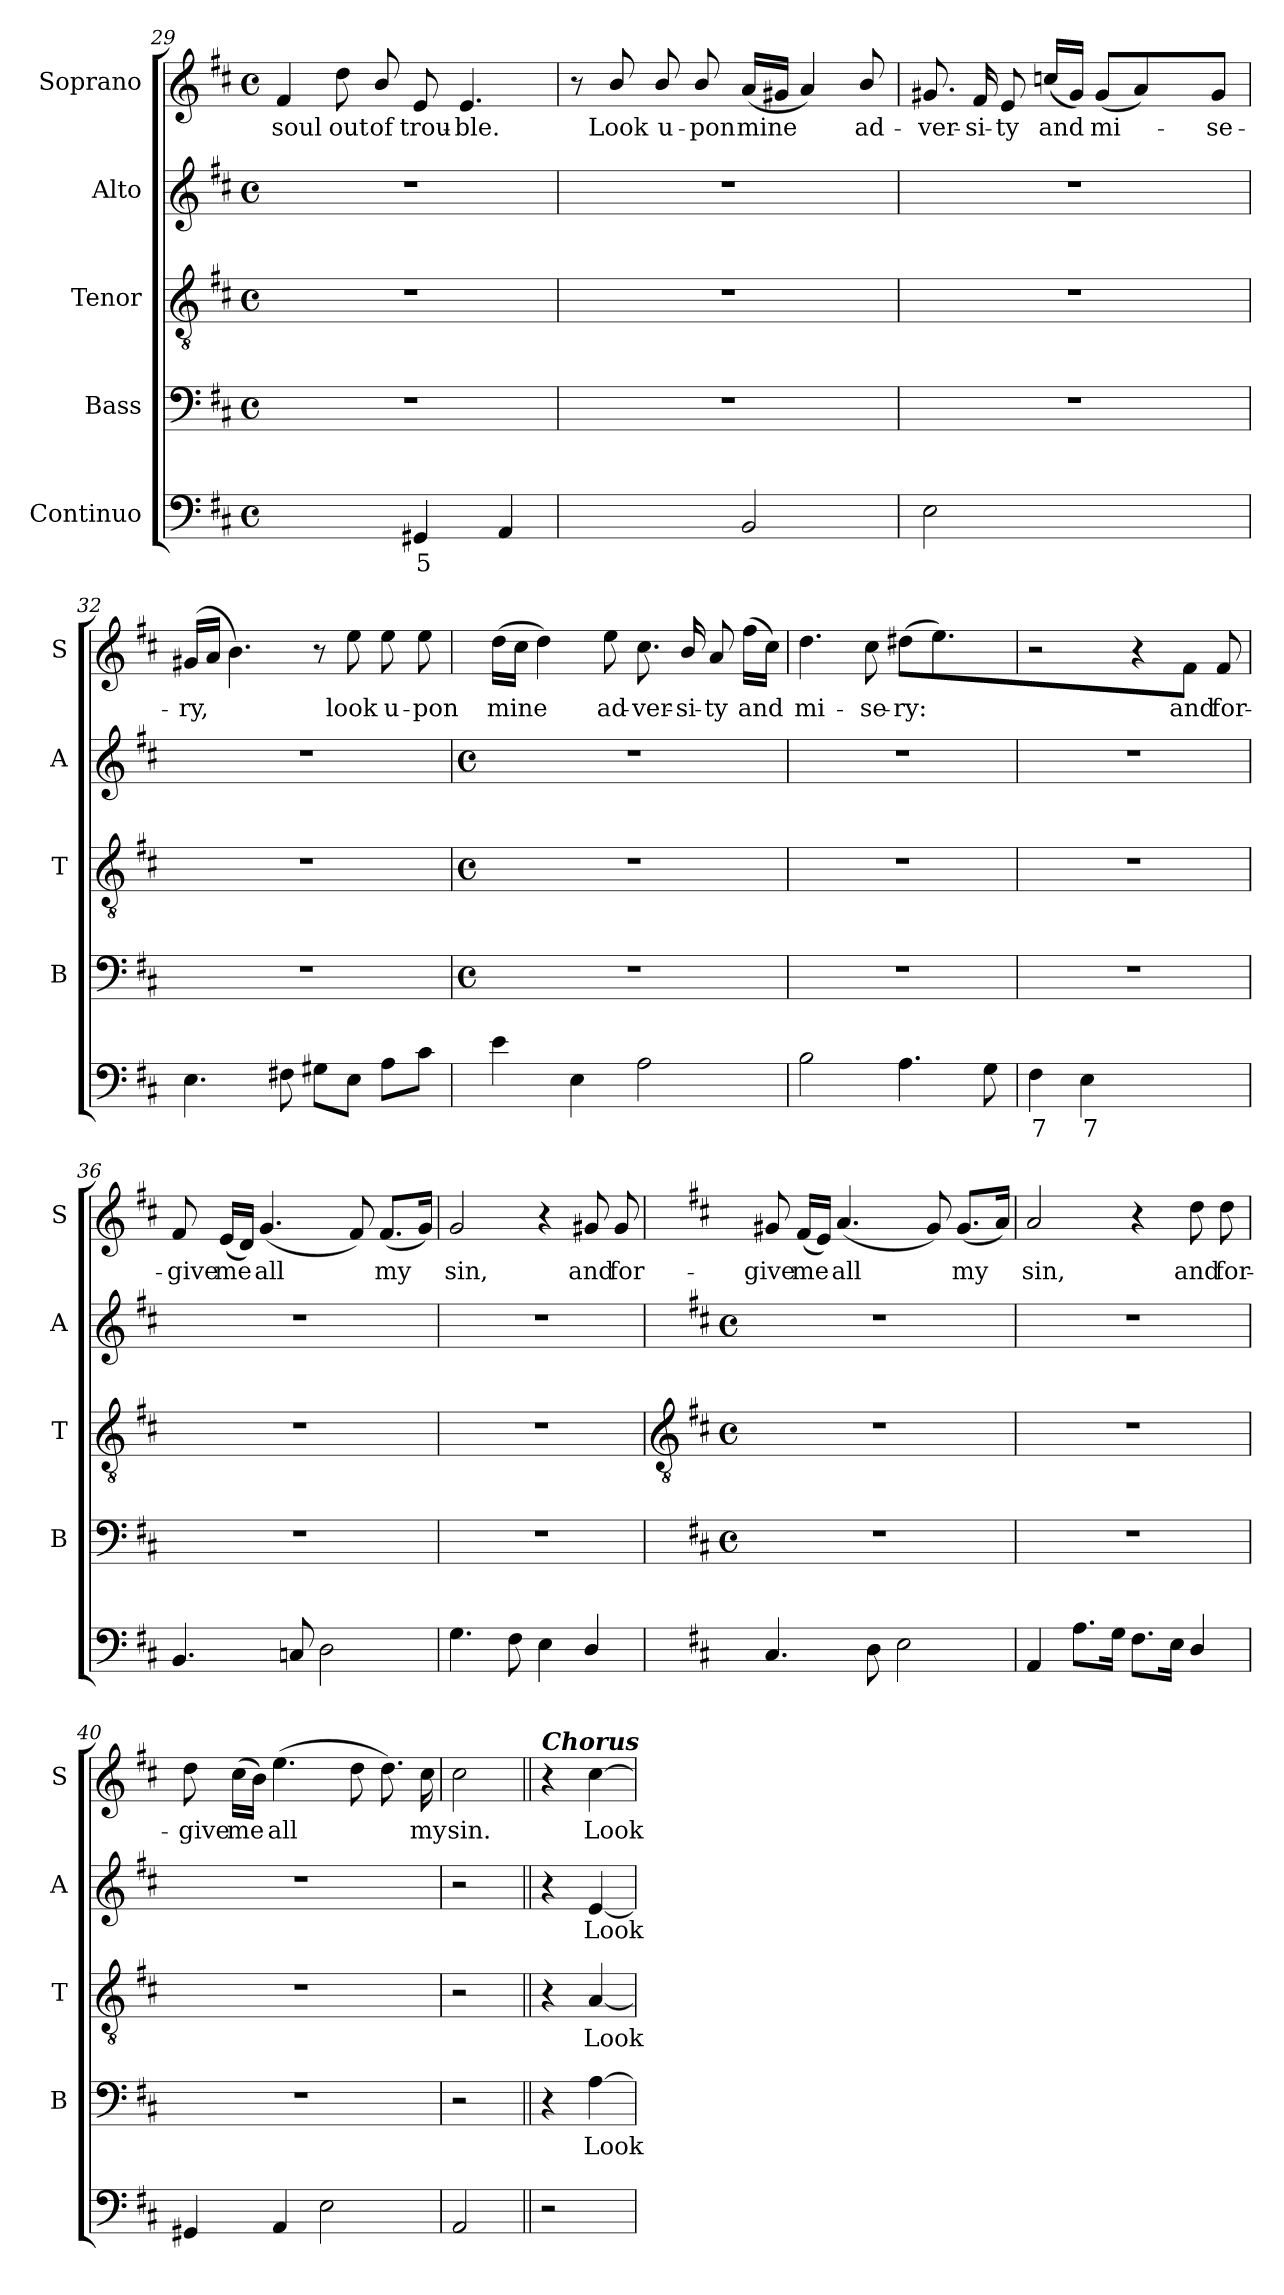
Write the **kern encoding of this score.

**kern	**text	**kern	**text	**kern	**text	**kern	**text	**kern	**text
*part5	*part5	*part4	*part4	*part3	*part3	*part2	*part2	*part1	*part1
*staff5	*staff5	*staff4	*staff4	*staff3	*staff3	*staff2	*staff2	*staff1	*staff1
*I"Continuo	*	*I"Bass	*	*I"Tenor	*	*I"Alto	*	*I"Soprano	*
*	*	*I'B	*	*I'T	*	*I'A	*	*I'S	*
!!LO:LB:g=z
*clefF4	*	*clefF4	*	*clefGv2	*	*clefG2	*	*clefG2	*
*k[f#c#]	*	*k[f#c#]	*	*k[f#c#]	*	*k[f#c#]	*	*k[f#c#]	*
*D:	*	*D:	*	*D:	*	*D:	*	*D:	*
*M4/4	*	*M4/4	*	*M4/4	*	*M4/4	*	*M4/4	*
*met(c)	*	*met(c)	*	*met(c)	*	*met(c)	*	*met(c)	*
=29	=29	=29	=29	=29	=29	=29	=29	=29	=29
!	!LO:LY:b	!	!	!	!	!	!	!	!LO:LY:b
[4BByy	4	1r	.	1r	.	1r	.	4f#	soul
!	!LO:LY:b	!	!	!	!	!	!	!	!LO:LY:b
4BByy]	3	.	.	.	.	.	.	8dd	out
!	!	!	!	!	!	!	!	!	!LO:LY:b
.	.	.	.	.	.	.	.	8b/	of
!	!LO:LY:b	!	!	!	!	!	!	!	!LO:LY:b
4GG#X	5	.	.	.	.	.	.	8e	trou-
!	!	!	!	!	!	!	!	!	!LO:LY:b
.	.	.	.	.	.	.	.	4.e	-ble.
4AA	.	.	.	.	.	.	.	.	.
=30	=30	=30	=30	=30	=30	=30	=30	=30	=30
!	!LO:LY:b	!	!	!	!	!	!	!	!
[4Eyy	4	1r	.	1r	.	1r	.	8r	.
!	!	!	!	!	!	!	!	!	!LO:LY:b
.	.	.	.	.	.	.	.	8b/	Look
!	!LO:LY:b	!	!	!	!	!	!	!	!LO:LY:b
4Eyy]	3	.	.	.	.	.	.	8b/	u-
!	!	!	!	!	!	!	!	!	!LO:LY:b
.	.	.	.	.	.	.	.	8b/	-pon
!	!	!	!	!	!	!	!	!	!LO:LY:b
2BB	.	.	.	.	.	.	.	(<16aLL	mine
.	.	.	.	.	.	.	.	16g#JJ	.
.	.	.	.	.	.	.	.	4a)	.
!	!	!	!	!	!	!	!	!	!LO:LY:b
.	.	.	.	.	.	.	.	8b/	ad-
=31	=31	=31	=31	=31	=31	=31	=31	=31	=31
!	!	!	!	!	!	!	!	!	!LO:LY:b
2E	.	1r	.	1r	.	1r	.	8.g#X	-ver-
!	!	!	!	!	!	!	!	!	!LO:LY:b
.	.	.	.	.	.	.	.	16f#	-si-
!	!	!	!	!	!	!	!	!	!LO:LY:b
.	.	.	.	.	.	.	.	8e	-ty
!	!	!	!	!	!	!	!	!	!LO:LY:b
.	.	.	.	.	.	.	.	(<16ccnLL	and
.	.	.	.	.	.	.	.	16g#JJ)	.
!	!LO:LY:b	!	!	!	!	!	!	!	!LO:LY:b
[4Fnyy	7	.	.	.	.	.	.	(<8g#L	mi-
.	.	.	.	.	.	.	.	4a)	.
!	!LO:LY:b	!	!	!	!	!	!	!	!
4Fyy]	6	.	.	.	.	.	.	.	.
!	!	!	!	!	!	!	!	!	!LO:LY:b
.	.	.	.	.	.	.	.	8g#J	se-
=32	=32	=32	=32	=32	=32	=32	=32	=32	=32
!	!	!	!	!	!	!	!	!	!LO:LY:b
4.E	.	1r	.	1r	.	1r	.	(<16g#XLL	-ry,
.	.	.	.	.	.	.	.	16aJJ	.
.	.	.	.	.	.	.	.	4.b)	.
8F#X	.	.	.	.	.	.	.	.	.
8G#XL	.	.	.	.	.	.	.	8r	.
!	!	!	!	!	!	!	!	!	!LO:LY:b
8EJ	.	.	.	.	.	.	.	8ee	look
!	!	!	!	!	!	!	!	!	!LO:LY:b
8AL	.	.	.	.	.	.	.	8ee	u-
!	!	!	!	!	!	!	!	!	!LO:LY:b
8c#J	.	.	.	.	.	.	.	8ee	-pon
!!LO:LB:g=z
=33	=33	=33	=33	=33	=33	=33	=33	=33	=33
*	*	*M4/4	*	*M4/4	*	*M4/4	*	*	*
*	*	*met(c)	*	*met(c)	*	*met(c)	*	*	*
!	!	!	!	!	!	!	!	!	!LO:LY:b
4e	.	1r	.	1r	.	1r	.	(>16ddLL	mine
.	.	.	.	.	.	.	.	16cc#JJ	.
.	.	.	.	.	.	.	.	4dd)	.
4E	.	.	.	.	.	.	.	.	.
!	!	!	!	!	!	!	!	!	!LO:LY:b
.	.	.	.	.	.	.	.	8ee	ad-
!	!	!	!	!	!	!	!	!	!LO:LY:b
2A	.	.	.	.	.	.	.	8.cc#	-ver-
!	!	!	!	!	!	!	!	!	!LO:LY:b
.	.	.	.	.	.	.	.	16b/	-si-
!	!	!	!	!	!	!	!	!	!LO:LY:b
.	.	.	.	.	.	.	.	8a	-ty
!	!	!	!	!	!	!	!	!	!LO:LY:b
.	.	.	.	.	.	.	.	(>16ff#LL	and
.	.	.	.	.	.	.	.	16cc#JJ)	.
=34	=34	=34	=34	=34	=34	=34	=34	=34	=34
!	!	!	!	!	!	!	!	!	!LO:LY:b
2B	.	1r	.	1r	.	1r	.	4.dd	mi-
!	!	!	!	!	!	!	!	!	!LO:LY:b
.	.	.	.	.	.	.	.	8cc#	-se-
!	!	!	!	!	!	!	!	!	!LO:LY:b
4.A	.	.	.	.	.	.	.	(>8dd#XL	-ry:
.	.	.	.	.	.	.	.	4.ee)	.
8G	.	.	.	.	.	.	.	.	.
=35	=35	=35	=35	=35	=35	=35	=35	=35	=35
!	!LO:LY:b	!	!	!	!	!	!	!	!
4F#	7	1r	.	1r	.	1r	.	2r	.
!	!LO:LY:b	!	!	!	!	!	!	!	!
4E	7	.	.	.	.	.	.	.	.
!	!LO:LY:b	!	!	!	!	!	!	!	!
[4F#yy	4	.	.	.	.	.	.	4r	.
!	!LO:LY:b	!	!	!	!	!	!	!	!LO:LY:b
4F#yy]	3	.	.	.	.	.	.	8f#J	and
!	!	!	!	!	!	!	!	!	!LO:LY:b
.	.	.	.	.	.	.	.	8f#	for-
=36	=36	=36	=36	=36	=36	=36	=36	=36	=36
!	!	!	!	!	!	!	!	!	!LO:LY:b
4.BB	.	1r	.	1r	.	1r	.	8f#	-give
!	!	!	!	!	!	!	!	!	!LO:LY:b
.	.	.	.	.	.	.	.	(<16eLL	me
.	.	.	.	.	.	.	.	16dJJ)	.
!	!	!	!	!	!	!	!	!	!LO:LY:b
.	.	.	.	.	.	.	.	(<4.g	all
8Cn	.	.	.	.	.	.	.	.	.
2D	.	.	.	.	.	.	.	.	.
.	.	.	.	.	.	.	.	8f#)	.
!	!	!	!	!	!	!	!	!	!LO:LY:b
.	.	.	.	.	.	.	.	(<8.f#L	my
.	.	.	.	.	.	.	.	16gJ)	.
=37	=37	=37	=37	=37	=37	=37	=37	=37	=37
!	!	!	!	!	!	!	!	!	!LO:LY:b
4.G	.	1r	.	1r	.	1r	.	2g	sin,
8F#	.	.	.	.	.	.	.	.	.
4E	.	.	.	.	.	.	.	4r	.
!	!	!	!	!	!	!	!	!	!LO:LY:b
4D/	.	.	.	.	.	.	.	8g#X	and
!	!	!	!	!	!	!	!	!	!LO:LY:b
.	.	.	.	.	.	.	.	8g#	for-
!!LO:LB:g=z
=38	=38	=38	=38	=38	=38	=38	=38	=38	=38
*	*	*	*	*clefGv2	*	*	*	*	*
*	*	*k[f#c#]	*	*k[f#c#]	*	*k[f#c#]	*	*	*
*	*	*D:	*	*D:	*	*D:	*	*	*
*	*	*M4/4	*	*M4/4	*	*M4/4	*	*	*
*	*	*met(c)	*	*met(c)	*	*met(c)	*	*	*
!	!	!	!	!	!	!	!	!	!LO:LY:b
4.C#	.	1r	.	1r	.	1r	.	8g#X	-give
!	!	!	!	!	!	!	!	!	!LO:LY:b
.	.	.	.	.	.	.	.	(<16f#LL	me
.	.	.	.	.	.	.	.	16eJJ)	.
!	!	!	!	!	!	!	!	!	!LO:LY:b
.	.	.	.	.	.	.	.	(<4.a	all
8D	.	.	.	.	.	.	.	.	.
2E	.	.	.	.	.	.	.	.	.
.	.	.	.	.	.	.	.	8g#)	.
!	!	!	!	!	!	!	!	!	!LO:LY:b
.	.	.	.	.	.	.	.	(<8.g#L	my
.	.	.	.	.	.	.	.	16aJ)	.
=39	=39	=39	=39	=39	=39	=39	=39	=39	=39
!	!	!	!	!	!	!	!	!	!LO:LY:b
4AA	.	1r	.	1r	.	1r	.	2a	sin,
8.AL	.	.	.	.	.	.	.	.	.
16GJ	.	.	.	.	.	.	.	.	.
8.F#L	.	.	.	.	.	.	.	4r	.
16EJ	.	.	.	.	.	.	.	.	.
!	!	!	!	!	!	!	!	!	!LO:LY:b
4D/	.	.	.	.	.	.	.	8dd	and
!	!	!	!	!	!	!	!	!	!LO:LY:b
.	.	.	.	.	.	.	.	8dd	for-
=40	=40	=40	=40	=40	=40	=40	=40	=40	=40
!	!	!	!	!	!	!	!	!	!LO:LY:b
4GG#X	.	1r	.	1r	.	1r	.	8dd	-give
!	!	!	!	!	!	!	!	!	!LO:LY:b
.	.	.	.	.	.	.	.	(>16cc#LL	me
.	.	.	.	.	.	.	.	16bJJ)	.
!	!	!	!	!	!	!	!	!	!LO:LY:b
4AA	.	.	.	.	.	.	.	(>4.ee	all
2E	.	.	.	.	.	.	.	.	.
.	.	.	.	.	.	.	.	8dd	.
.	.	.	.	.	.	.	.	8.dd)	.
!	!	!	!	!	!	!	!	!	!LO:LY:b
.	.	.	.	.	.	.	.	16cc#	my
=41	=41	=41	=41	=41	=41	=41	=41	=41	=41
!	!	!	!	!	!	!	!	!	!LO:LY:b
2AA	.	2r	.	2r	.	2r	.	2cc#	sin.
=42||	=42||	=42||	=42||	=42||	=42||	=42||	=42||	=42||	=42||
!	!	!	!	!	!	!	!	!LO:TX:a:Bi:t=Chorus	!
2r	.	4r	.	4r	.	4r	.	4r	.
!	!	!	!LO:LY:b	!	!LO:LY:b	!	!LO:LY:b	!	!LO:LY:b
.	.	[4A	Look	[4A	Look	[4e	Look	[4cc#	Look
=	=	=	=	=	=	=	=	=	=
*-	*-	*-	*-	*-	*-	*-	*-	*-	*-
